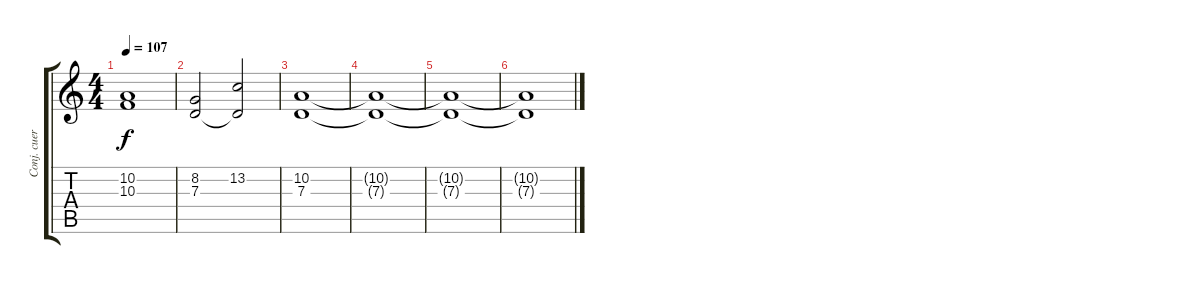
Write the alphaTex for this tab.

\track ("Conj. cuerdas I" "Conj. cuer") {instrument violin}
\staff {score tabs}
\tuning (E4 B3 G3 D3 A2 E2) {hide}
\ts (4 4)
\tempo 107
\clef g2
\ks c
(10.2 10.3).1{dy f} |
(8.2 7.3).2 (13.2 7.3{t}).2 |
(10.2 7.3).1{volume 0} |
(10.2{t} 7.3{t}).1 |
(10.2{t} 7.3{t}).1 |
(10.2{t} 7.3{t}).1
